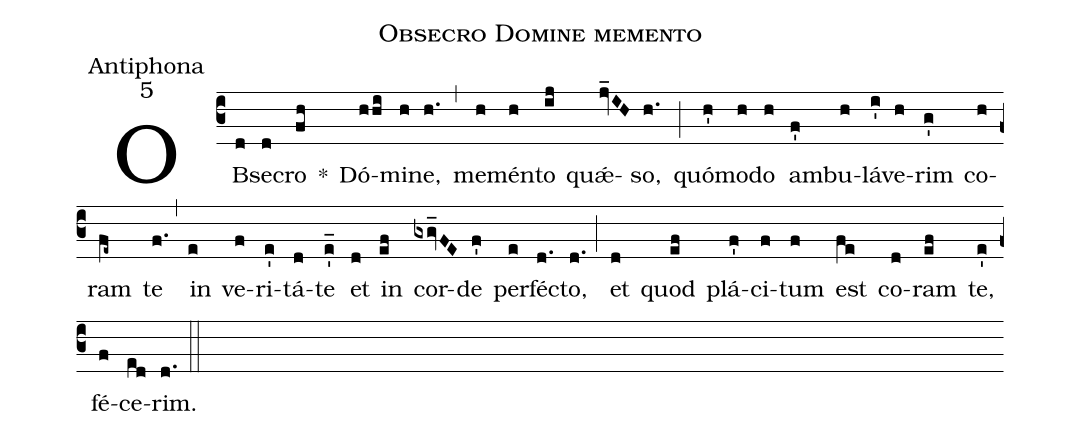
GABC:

name:Obsecro Domine memento;
office-part:Antiphona;
mode:5;
%%
(c3) OB(d)se(d)cro(fh) *() Dó(hhi)mi(h)ne,(h.) (,) me(h)mén(h)to(ij) quǽ(jv_IH)so,(h.) (;) quó(h')mo(h)do(h) am(f')bu(h)lá(i')ve(h)rim(g') co(h)ram(fe~) te(f.) (,) in(e) ve(f)ri(e')tá(d)te(e'_) et(d) in(ef) cor(gxgv_FE)de(f') per(e)fé(d.)cto,(d.) (;) et(d) quod(ef) plá(f')ci(f)tum(f) est(fe) co(d)ram(ef) te,(e') fé(f)ce(ed)rim.(d.) (::)
